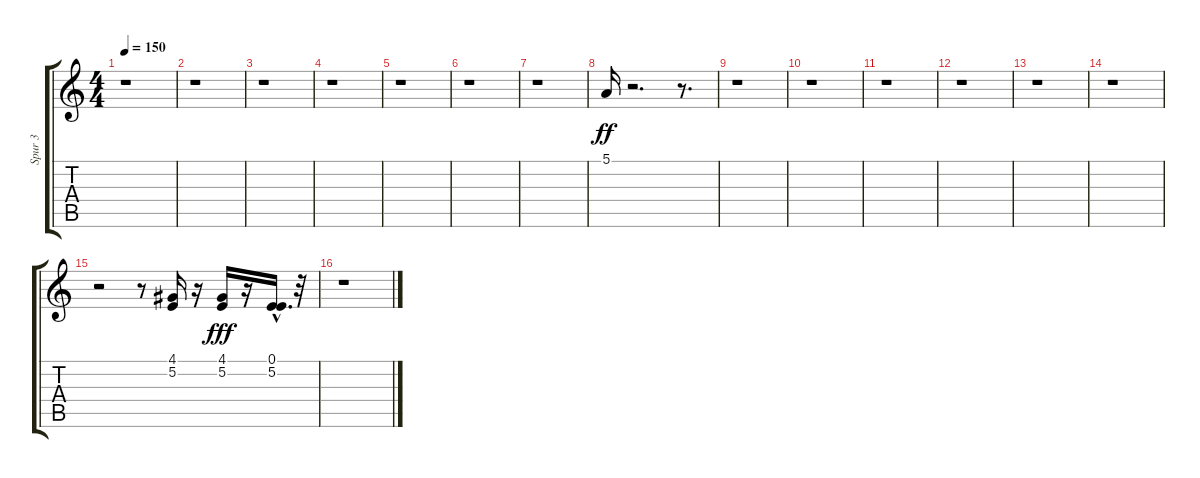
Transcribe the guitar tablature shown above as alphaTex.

\track ("Spur 3" "Spur 3") {instrument orchestrahit}
\staff {score tabs}
\tuning (E4 B3 G3 D3 A2 E2) {hide}
\ts (4 4)
\tempo 150
\clef g2
\ks c
r.1{dy fff} |
r.1 |
r.1 |
r.1 |
r.1 |
r.1 |
r.1 |
5.1.16{dy ff} r.2{d} r.8{d} |
r.1 |
r.1 |
r.1 |
r.1 |
r.1 |
r.1 |
r.2 r.8 (4.1 5.2).16 r.16 (4.1 5.2).16{dy fff} r.16 (0.1{hac} 5.2).16{d} r.32 |
r.1
